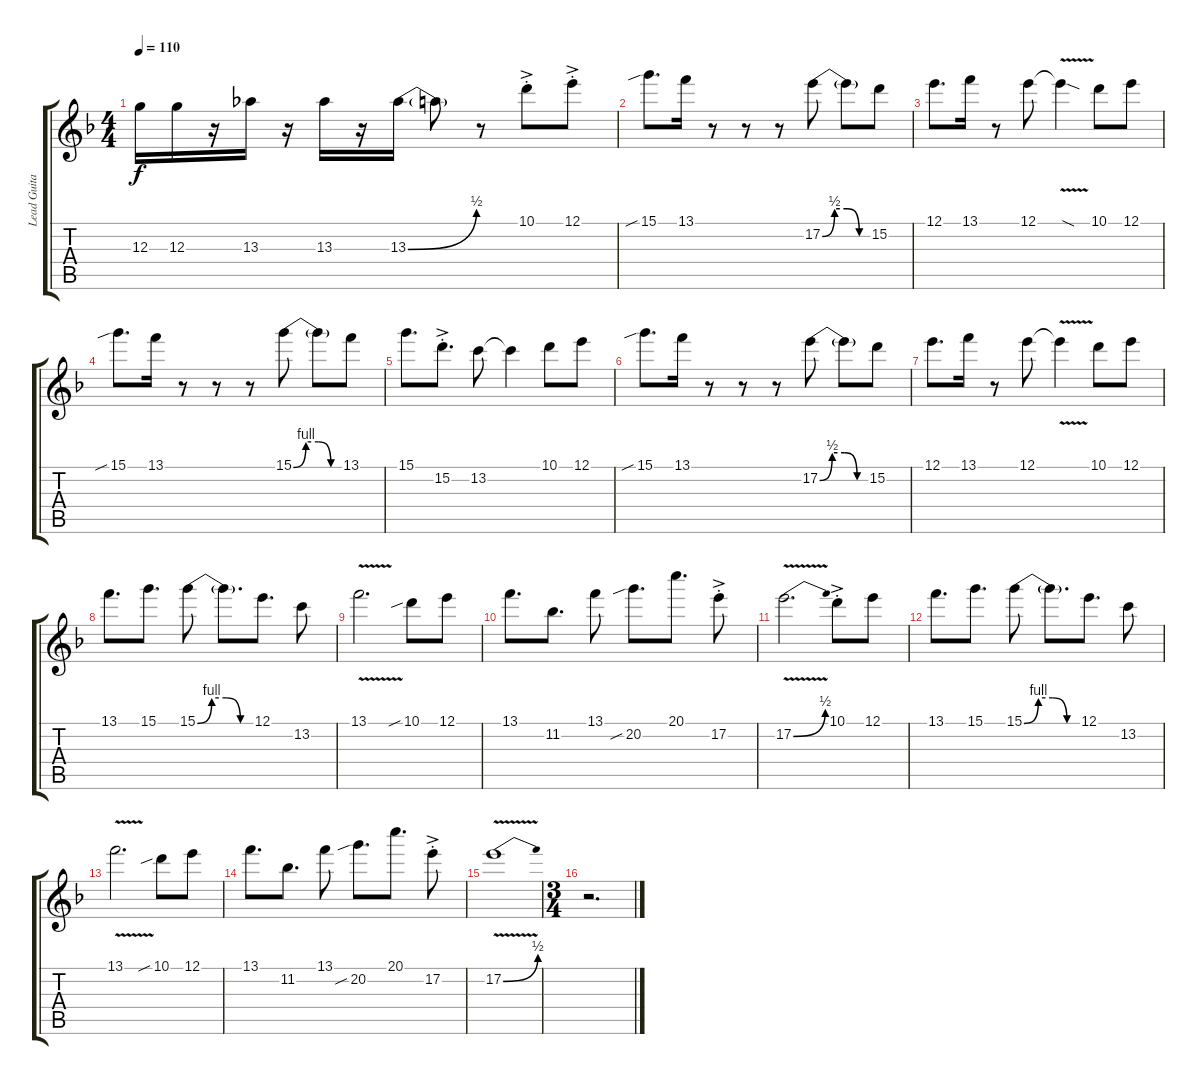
\track ("Lead Guitar" "Lead Guita") {instrument distortionguitar}
\staff {score tabs}
\tuning (E4 B3 G3 D3 A2 E2) {hide}
\ts (4 4)
\tempo 110
\clef g2
\ks dminor
12.3.16{dy f} 12.3.16 r.16 13.3.16 r.16 13.3.16 r.16 13.3{be (bend 0 0 60 2)}.16 13.3{t}.8 r.8 10.1{ac st}.8 12.1{ac st}.8 |
15.1{sib}.8{d} 13.1.16 r.8 r.8 r.8 17.2{be (custom 0 0 15 2 30 2 45 0 60 0)}.8 17.2{t}.8 15.2.8 |
12.1.8{d} 13.1.16 r.8 12.1.8 12.1{v sod t}.4 10.1.8 12.1.8 |
15.1{sib}.8{d} 13.1.16 r.8 r.8 r.8 15.1{be (custom 0 0 15 4 30 4 45 0 60 0)}.8 15.1{t}.8 13.1.8 |
15.1.8{d} 15.2{ac st}.8{d} 13.2.8 13.2{t}.4 10.1.8 12.1.8 |
15.1{sib}.8{d} 13.1.16 r.8 r.8 r.8 17.2{be (custom 0 0 15 2 30 2 45 0 60 0)}.8 17.2{t}.8 15.2.8 |
12.1.8{d} 13.1.16 r.8 12.1.8 12.1{v t}.4 10.1.8 12.1.8 |
13.1.8{d} 15.1.8{d} 15.1{be (custom 0 0 15 4 30 4 45 0 60 0)}.8 15.1{t}.8{d} 12.1.8{d} 13.2.8 |
13.1{v}.2{d} 10.1{sib}.8 12.1.8 |
13.1.8{d} 11.2.8{d} 13.1.8 20.2{sib}.8{d} 20.1.8{d} 17.2{ac st}.8 |
17.2{be (bend 0 0 60 2) v}.2{d} 10.1{ac st}.8 12.1.8 |
13.1.8{d} 15.1.8{d} 15.1{be (custom 0 0 15 4 30 4 45 0 60 0)}.8 15.1{t}.8{d} 12.1.8{d} 13.2.8 |
13.1{v}.2{d} 10.1{sib}.8 12.1.8 |
13.1.8{d} 11.2.8{d} 13.1.8 20.2{sib}.8{d} 20.1.8{d} 17.2{ac st}.8 |
17.2{be (bend 0 0 60 2) v}.1 |
\ts (3 4)
r.2{d}
